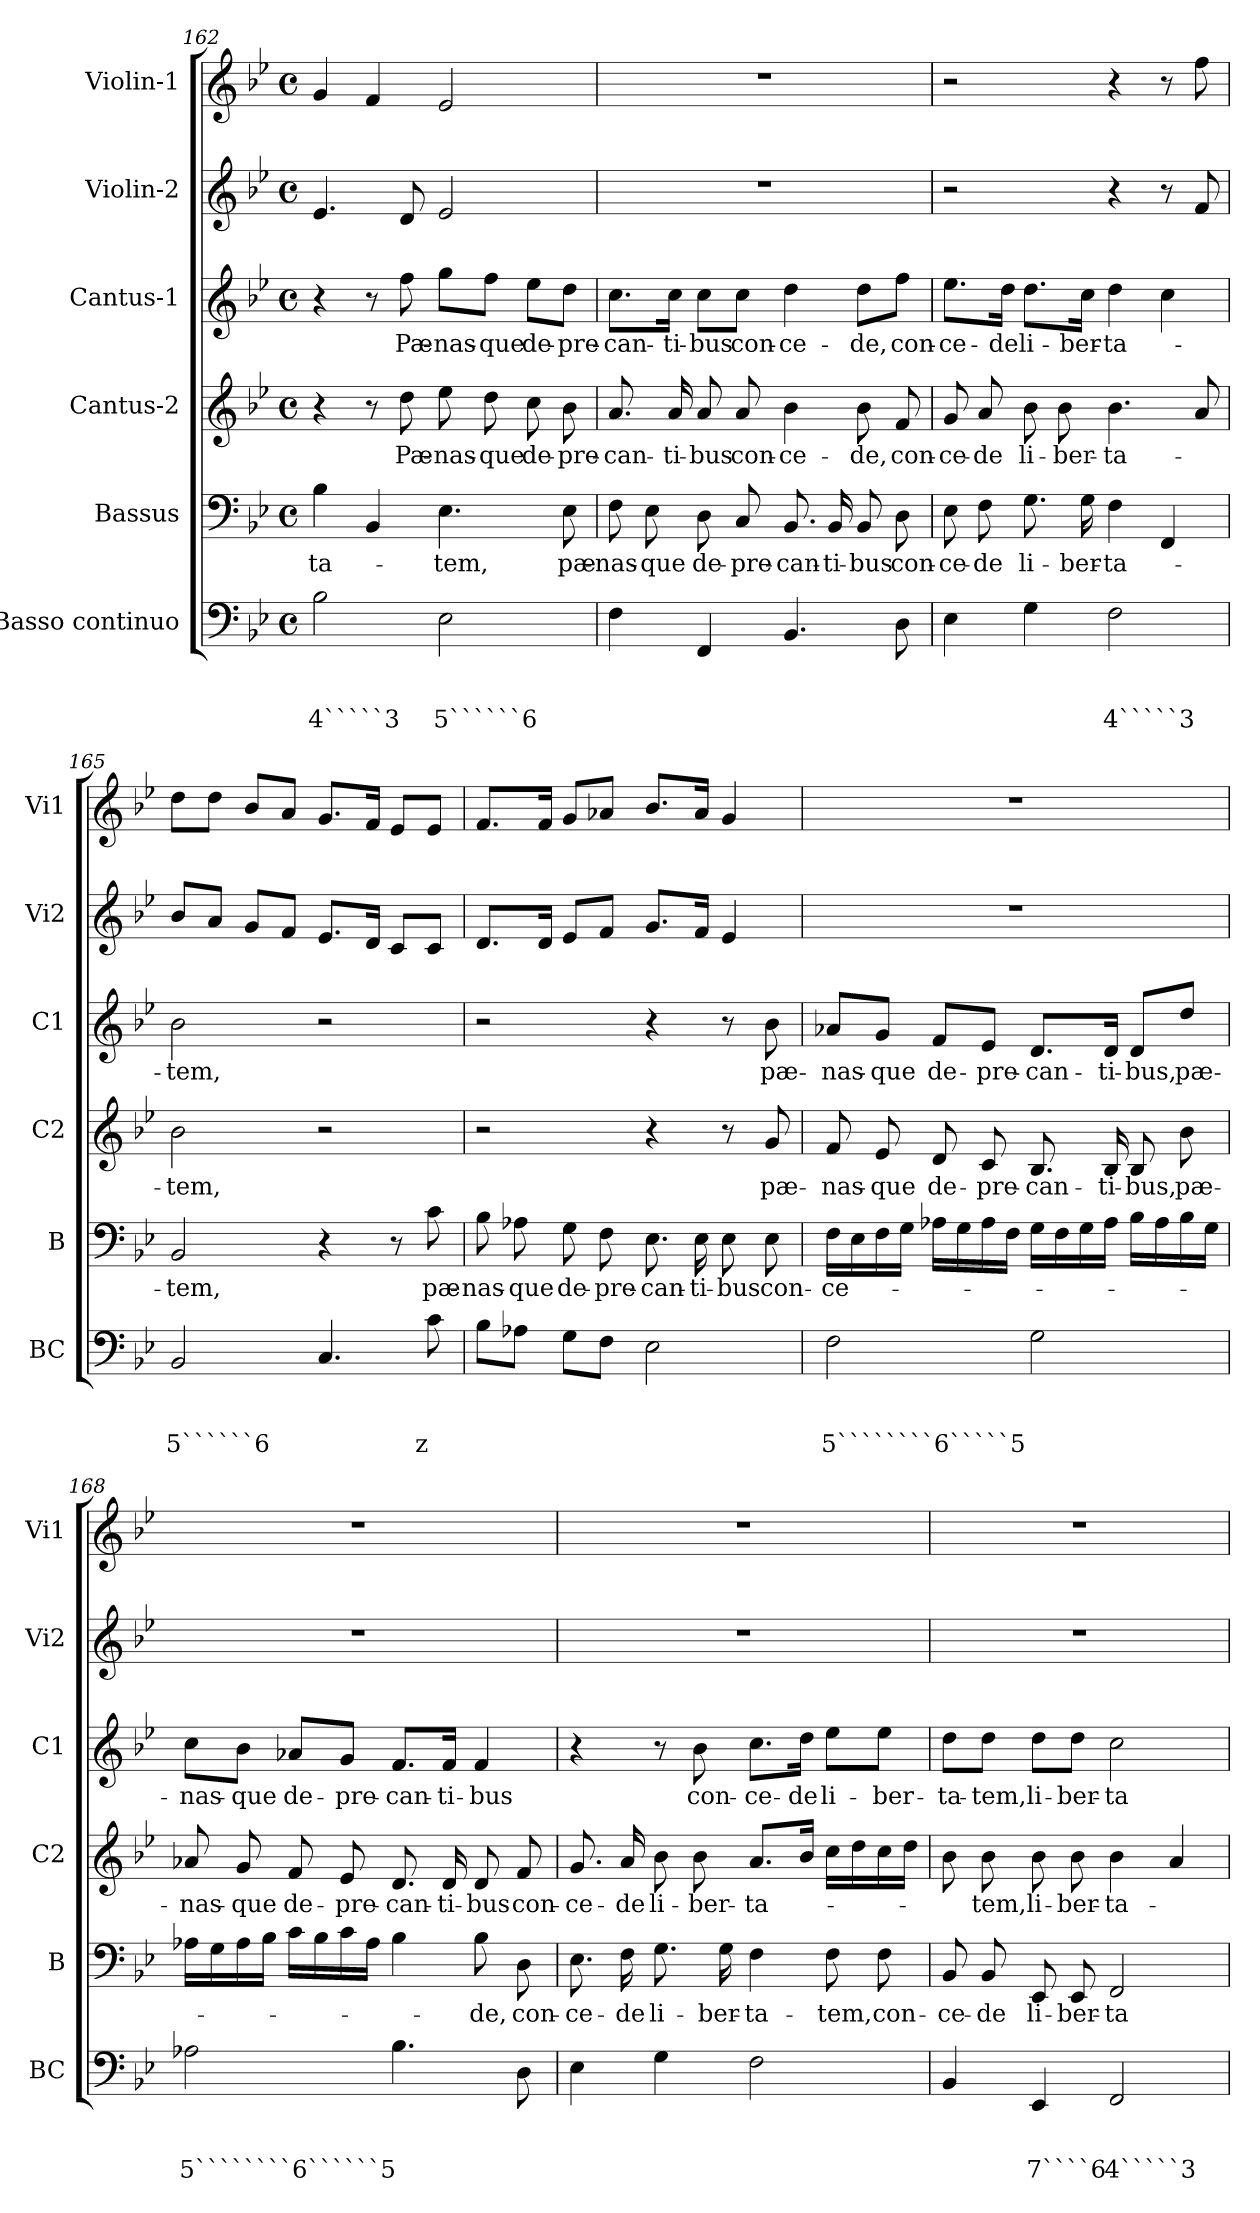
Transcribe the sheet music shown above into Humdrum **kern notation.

**kern	**text	**text	**text	**kern	**text	**kern	**text	**kern	**text	**kern	**kern
*part6	*part6	*part6	*part6	*part5	*part5	*part4	*part4	*part3	*part3	*part2	*part1
*staff6	*staff6	*staff6	*staff6	*staff5	*staff5	*staff4	*staff4	*staff3	*staff3	*staff2	*staff1
*I"Basso continuo	*	*	*	*I"Bassus	*	*I"Cantus-2	*	*I"Cantus-1	*	*I"Violin-2	*I"Violin-1
*I'BC	*	*	*	*I'B	*	*I'C2	*	*I'C1	*	*I'Vi2	*I'Vi1
*clefF4	*	*	*	*clefF4	*	*clefG2	*	*clefG2	*	*clefG2	*clefG2
*k[b-e-]	*	*	*	*k[b-e-]	*	*k[b-e-]	*	*k[b-e-]	*	*k[b-e-]	*k[b-e-]
*B-:	*	*	*	*B-:	*	*B-:	*	*B-:	*	*B-:	*B-:
*M4/4	*	*	*	*M4/4	*	*M4/4	*	*M4/4	*	*M4/4	*M4/4
*met(c)	*	*	*	*met(c)	*	*met(c)	*	*met(c)	*	*met(c)	*met(c)
=162	=162	=162	=162	=162	=162	=162	=162	=162	=162	=162	=162
!	!	!	!LO:LY:b	!	!LO:LY:b	!	!	!	!	!	!
2B-\	.	.	4`````3	4B-\	-ta-	4r	.	4r	.	4.e-/	4g/
.	.	.	.	4BB-/	.	8r	.	8r	.	.	4f/
!	!	!	!	!	!	!	!LO:LY:b	!	!LO:LY:b	!	!
.	.	.	.	.	.	8dd\	Pæ-	8ff\	Pæ-	8d/	.
!	!	!	!LO:LY:b	!	!LO:LY:b	!	!LO:LY:b	!	!LO:LY:b	!	!
2E-\	.	.	5``````6	4.E-\	-tem,	8ee-\	-nas-	8gg\L	-nas-	2e-/	2e-/
!	!	!	!	!	!	!	!LO:LY:b	!	!LO:LY:b	!	!
.	.	.	.	.	.	8dd\	-que	8ff\J	-que	.	.
!	!	!	!	!	!	!	!LO:LY:b	!	!LO:LY:b	!	!
.	.	.	.	.	.	8cc\	de-	8ee-\L	de-	.	.
!	!	!	!	!	!LO:LY:b	!	!LO:LY:b	!	!LO:LY:b	!	!
.	.	.	.	8E-\	pæ-	8b-\	-pre-	8dd\J	-pre-	.	.
=163	=163	=163	=163	=163	=163	=163	=163	=163	=163	=163	=163
!	!	!	!	!	!LO:LY:b	!	!LO:LY:b	!	!LO:LY:b	!	!
4F\	.	.	.	8F\	-nas-	8.a/	-can-	8.cc\L	-can-	1r	1r
!	!	!	!	!	!LO:LY:b	!	!	!	!	!	!
.	.	.	.	8E-\	-que	.	.	.	.	.	.
!	!	!	!	!	!	!	!LO:LY:b	!	!LO:LY:b	!	!
.	.	.	.	.	.	16a/	-ti-	16cc\Jk	-ti-	.	.
!	!	!	!	!	!LO:LY:b	!	!LO:LY:b	!	!LO:LY:b	!	!
4FF/	.	.	.	8D\	de-	8a/	-bus	8cc\L	-bus	.	.
!	!	!	!	!	!LO:LY:b	!	!LO:LY:b	!	!LO:LY:b	!	!
.	.	.	.	8C/	-pre-	8a/	con-	8cc\J	con-	.	.
!	!	!	!	!	!LO:LY:b	!	!LO:LY:b	!	!LO:LY:b	!	!
4.BB-/	.	.	.	8.BB-/	-can-	4b-\	-ce-	4dd\	-ce-	.	.
!	!	!	!	!	!LO:LY:b	!	!	!	!	!	!
.	.	.	.	16BB-/	-ti-	.	.	.	.	.	.
!	!	!	!	!	!LO:LY:b	!	!LO:LY:b	!	!LO:LY:b	!	!
.	.	.	.	8BB-/	-bus	8b-\	-de,	8dd\L	-de,	.	.
!	!	!	!	!	!LO:LY:b	!	!LO:LY:b	!	!LO:LY:b	!	!
8D\	.	.	.	8D\	con-	8f/	con-	8ff\J	con-	.	.
!!LO:LB:g=z
=164	=164	=164	=164	=164	=164	=164	=164	=164	=164	=164	=164
!	!	!	!	!	!LO:LY:b	!	!LO:LY:b	!	!LO:LY:b	!	!
4E-\	.	.	.	8E-\	-ce-	8g/	-ce-	8.ee-\L	-ce-	2r	2r
!	!	!	!	!	!LO:LY:b	!	!LO:LY:b	!	!	!	!
.	.	.	.	8F\	-de	8a/	-de	.	.	.	.
!	!	!	!	!	!	!	!	!	!LO:LY:b	!	!
.	.	.	.	.	.	.	.	16dd\Jk	-de	.	.
!	!	!	!	!	!LO:LY:b	!	!LO:LY:b	!	!LO:LY:b	!	!
4G\	.	.	.	8.G\	li-	8b-\	li-	8.dd\L	li-	.	.
!	!	!	!	!	!	!	!LO:LY:b	!	!	!	!
.	.	.	.	.	.	8b-\	-ber-	.	.	.	.
!	!	!	!	!	!LO:LY:b	!	!	!	!LO:LY:b	!	!
.	.	.	.	16G\	-ber-	.	.	16cc\Jk	-ber-	.	.
!	!	!	!LO:LY:b	!	!LO:LY:b	!	!LO:LY:b	!	!LO:LY:b	!	!
2F\	.	.	4`````3	4F\	-ta-	4.b-\	-ta-	4dd\	-ta-	4r	4r
.	.	.	.	4FF/	.	.	.	4cc\	.	8r	8r
.	.	.	.	.	.	8a/	.	.	.	8f/	8ff\
=165	=165	=165	=165	=165	=165	=165	=165	=165	=165	=165	=165
!	!	!	!LO:LY:b	!	!LO:LY:b	!	!LO:LY:b	!	!LO:LY:b	!	!
2BB-/	.	.	5``````6	2BB-/	-tem,	2b-\	-tem,	2b-\	-tem,	8b-/L	8dd\L
.	.	.	.	.	.	.	.	.	.	8a/J	8dd\J
.	.	.	.	.	.	.	.	.	.	8g/L	8b-/L
.	.	.	.	.	.	.	.	.	.	8f/J	8a/J
4.C/	.	.	.	4r	.	2r	.	2r	.	8.e-/L	8.g/L
.	.	.	.	.	.	.	.	.	.	16d/Jk	16f/Jk
.	.	.	.	8r	.	.	.	.	.	8c/L	8e-/L
!	!	!	!LO:LY:b	!	!LO:LY:b	!	!	!	!	!	!
8c\	.	.	z	8c\	pæ-	.	.	.	.	8c/J	8e-/J
=166	=166	=166	=166	=166	=166	=166	=166	=166	=166	=166	=166
!	!	!	!	!	!LO:LY:b	!	!	!	!	!	!
8B-\L	.	.	.	8B-\	-nas-	2r	.	2r	.	8.d/L	8.f/L
!	!	!	!	!	!LO:LY:b	!	!	!	!	!	!
8A-X\J	.	.	.	8A-X\	-que	.	.	.	.	.	.
.	.	.	.	.	.	.	.	.	.	16d/Jk	16f/Jk
!	!	!	!	!	!LO:LY:b	!	!	!	!	!	!
8G\L	.	.	.	8G\	de-	.	.	.	.	8e-/L	8g/L
!	!	!	!	!	!LO:LY:b	!	!	!	!	!	!
8F\J	.	.	.	8F\	-pre-	.	.	.	.	8f/J	8a-X/J
!	!	!	!	!	!LO:LY:b	!	!	!	!	!	!
2E-\	.	.	.	8.E-\	-can-	4r	.	4r	.	8.g/L	8.b-/L
!	!	!	!	!	!LO:LY:b	!	!	!	!	!	!
.	.	.	.	16E-\	-ti-	.	.	.	.	16f/Jk	16a-/Jk
!	!	!	!	!	!LO:LY:b	!	!	!	!	!	!
.	.	.	.	8E-\	-bus	8r	.	8r	.	4e-/	4g/
!	!	!	!	!	!LO:LY:b	!	!LO:LY:b	!	!LO:LY:b	!	!
.	.	.	.	8E-\	con-	8g/	pæ-	8b-\	pæ-	.	.
=167	=167	=167	=167	=167	=167	=167	=167	=167	=167	=167	=167
!	!	!	!LO:LY:b	!	!LO:LY:b	!	!LO:LY:b	!	!LO:LY:b	!	!
2F\	.	.	5````````6`````5	16F\LL	-ce-	8f/	-nas-	8a-X/L	-nas-	1r	1r
.	.	.	.	16E-\	.	.	.	.	.	.	.
!	!	!	!	!	!	!	!LO:LY:b	!	!LO:LY:b	!	!
.	.	.	.	16F\	.	8e-/	-que	8g/J	-que	.	.
.	.	.	.	16G\JJ	.	.	.	.	.	.	.
!	!	!	!	!	!	!	!LO:LY:b	!	!LO:LY:b	!	!
.	.	.	.	16A-X\LL	.	8d/	de-	8f/L	de-	.	.
.	.	.	.	16G\	.	.	.	.	.	.	.
!	!	!	!	!	!	!	!LO:LY:b	!	!LO:LY:b	!	!
.	.	.	.	16A-\	.	8c/	-pre-	8e-/J	-pre-	.	.
.	.	.	.	16F\JJ	.	.	.	.	.	.	.
!	!	!	!	!	!	!	!LO:LY:b	!	!LO:LY:b	!	!
2G\	.	.	.	16G\LL	.	8.B-/	-can-	8.d/L	-can-	.	.
.	.	.	.	16F\	.	.	.	.	.	.	.
.	.	.	.	16G\	.	.	.	.	.	.	.
!	!	!	!	!	!	!	!LO:LY:b	!	!LO:LY:b	!	!
.	.	.	.	16A-\JJ	.	16B-/	-ti-	16d/Jk	-ti-	.	.
!	!	!	!	!	!	!	!LO:LY:b	!	!LO:LY:b	!	!
.	.	.	.	16B-\LL	.	8B-/	-bus,	8d/L	-bus,	.	.
.	.	.	.	16A-\	.	.	.	.	.	.	.
!	!	!	!	!	!	!	!LO:LY:b	!	!LO:LY:b	!	!
.	.	.	.	16B-\	.	8b-\	pæ-	8dd/J	pæ-	.	.
.	.	.	.	16G\JJ	.	.	.	.	.	.	.
!!LO:PB:g=z
=168	=168	=168	=168	=168	=168	=168	=168	=168	=168	=168	=168
!	!	!	!LO:LY:b	!	!	!	!LO:LY:b	!	!LO:LY:b	!	!
2A-X\	.	.	5````````6``````5	16A-X\LL	.	8a-X/	-nas-	8cc\L	-nas-	1r	1r
.	.	.	.	16G\	.	.	.	.	.	.	.
!	!	!	!	!	!	!	!LO:LY:b	!	!LO:LY:b	!	!
.	.	.	.	16A-\	.	8g/	-que	8b-\J	-que	.	.
.	.	.	.	16B-\JJ	.	.	.	.	.	.	.
!	!	!	!	!	!	!	!LO:LY:b	!	!LO:LY:b	!	!
.	.	.	.	16c\LL	.	8f/	de-	8a-X/L	de-	.	.
.	.	.	.	16B-\	.	.	.	.	.	.	.
!	!	!	!	!	!	!	!LO:LY:b	!	!LO:LY:b	!	!
.	.	.	.	16c\	.	8e-/	-pre-	8g/J	-pre-	.	.
.	.	.	.	16A-\JJ	.	.	.	.	.	.	.
!	!	!	!	!	!	!	!LO:LY:b	!	!LO:LY:b	!	!
4.B-\	.	.	.	4B-\	.	8.d/	-can-	8.f/L	-can-	.	.
!	!	!	!	!	!	!	!LO:LY:b	!	!LO:LY:b	!	!
.	.	.	.	.	.	16d/	-ti-	16f/Jk	-ti-	.	.
!	!	!	!	!	!LO:LY:b	!	!LO:LY:b	!	!LO:LY:b	!	!
.	.	.	.	8B-\	-de,	8d/	-bus	4f/	-bus	.	.
!	!	!	!	!	!LO:LY:b	!	!LO:LY:b	!	!	!	!
8D\	.	.	.	8D\	con-	8f/	con-	.	.	.	.
=169	=169	=169	=169	=169	=169	=169	=169	=169	=169	=169	=169
!	!	!	!	!	!LO:LY:b	!	!LO:LY:b	!	!	!	!
4E-\	.	.	.	8.E-\	-ce-	8.g/	-ce-	4r	.	1r	1r
!	!	!	!	!	!LO:LY:b	!	!LO:LY:b	!	!	!	!
.	.	.	.	16F\	-de	16a/	-de	.	.	.	.
!	!	!	!	!	!LO:LY:b	!	!LO:LY:b	!	!	!	!
4G\	.	.	.	8.G\	li-	8b-\	li-	8r	.	.	.
!	!	!	!	!	!	!	!LO:LY:b	!	!LO:LY:b	!	!
.	.	.	.	.	.	8b-\	-ber-	8b-\	con-	.	.
!	!	!	!	!	!LO:LY:b	!	!	!	!	!	!
.	.	.	.	16G\	-ber-	.	.	.	.	.	.
!	!	!	!	!	!LO:LY:b	!	!LO:LY:b	!	!LO:LY:b	!	!
2F\	.	.	.	4F\	-ta-	8.a/L	-ta-	8.cc\L	-ce-	.	.
!	!	!	!	!	!	!	!	!	!LO:LY:b	!	!
.	.	.	.	.	.	16b-/Jk	.	16dd\Jk	-de	.	.
!	!	!	!	!	!LO:LY:b	!	!	!	!LO:LY:b	!	!
.	.	.	.	8F\	-tem,	16cc\LL	.	8ee-\L	li-	.	.
.	.	.	.	.	.	16dd\	.	.	.	.	.
!	!	!	!	!	!LO:LY:b	!	!	!	!LO:LY:b	!	!
.	.	.	.	8F\	con-	16cc\	.	8ee-\J	-ber-	.	.
.	.	.	.	.	.	16dd\JJ	.	.	.	.	.
=170	=170	=170	=170	=170	=170	=170	=170	=170	=170	=170	=170
!	!	!	!	!	!LO:LY:b	!	!	!	!LO:LY:b	!	!
4BB-/	.	.	.	8BB-/	-ce-	8b-\	.	8dd\L	-ta-	1r	1r
!	!	!	!	!	!LO:LY:b	!	!LO:LY:b	!	!LO:LY:b	!	!
.	.	.	.	8BB-/	-de	8b-\	-tem,	8dd\J	-tem,	.	.
!	!	!	!LO:LY:b	!	!LO:LY:b	!	!LO:LY:b	!	!LO:LY:b	!	!
4EE-/	.	.	7````6	8EE-/	li-	8b-\	li-	8dd\L	li-	.	.
!	!	!	!	!	!LO:LY:b	!	!LO:LY:b	!	!LO:LY:b	!	!
.	.	.	.	8EE-/	-ber-	8b-\	-ber-	8dd\J	-ber-	.	.
!	!	!	!LO:LY:b	!	!LO:LY:b	!	!LO:LY:b	!	!LO:LY:b	!	!
2FF/	.	.	4`````3	2FF/	-ta-	4b-\	-ta-	2cc\	-ta-	.	.
.	.	.	.	.	.	4a/	.	.	.	.	.
=	=	=	=	=	=	=	=	=	=	=	=
*-	*-	*-	*-	*-	*-	*-	*-	*-	*-	*-	*-
